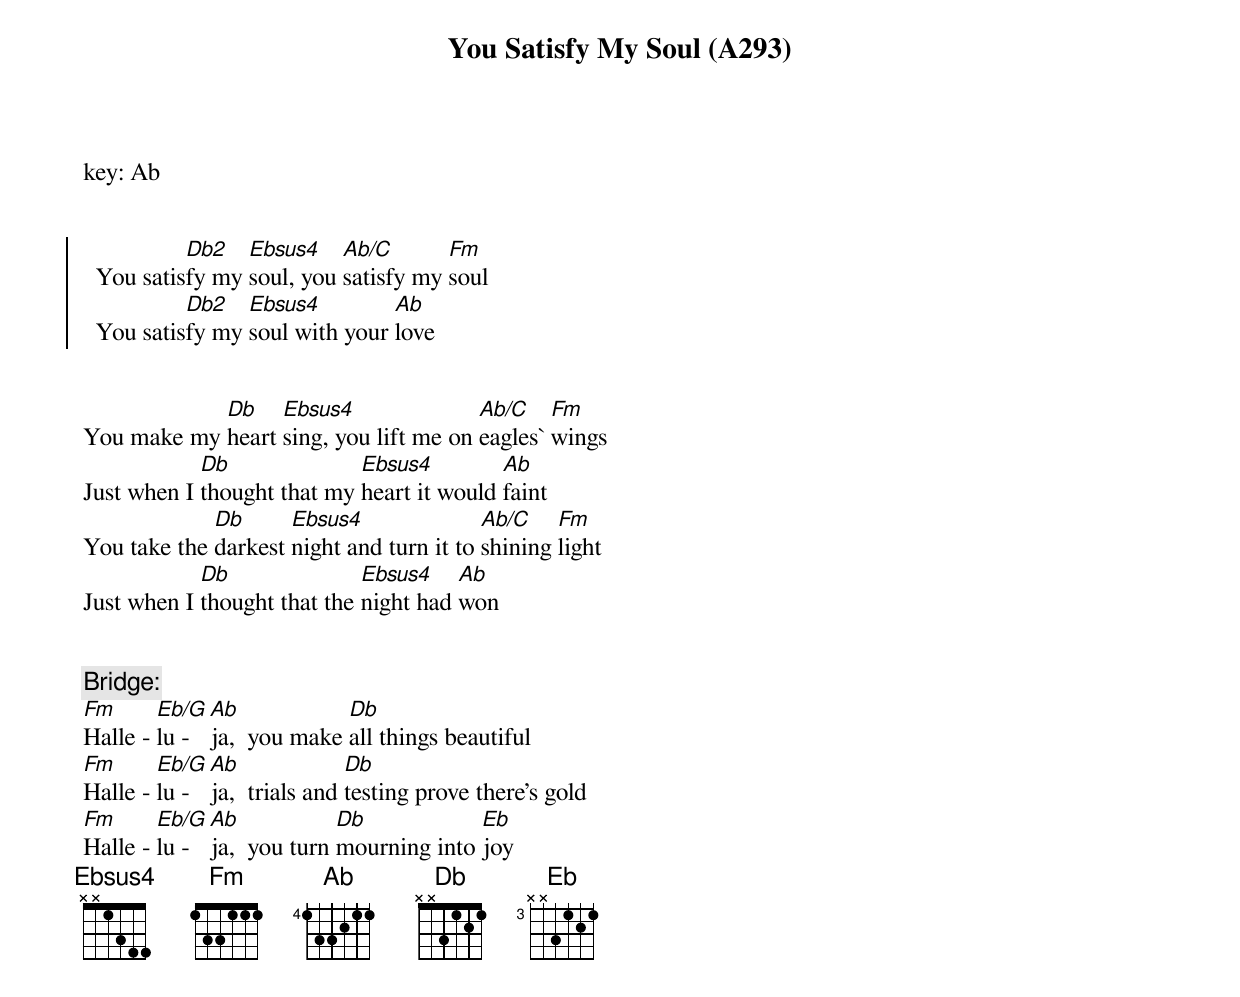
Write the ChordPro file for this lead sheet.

{title: You Satisfy My Soul (A293)}
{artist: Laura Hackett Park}
key: Ab


{soc}
  You satis[Db2]fy my [Ebsus4]soul, you [Ab/C]satisfy my [Fm]soul
  You satis[Db2]fy my [Ebsus4]soul with your [Ab]love
 {eoc}


You make my [Db]heart [Ebsus4]sing, you lift me on [Ab/C]eagles` [Fm]wings
Just when I [Db]thought that my [Ebsus4]heart it would [Ab]faint
You take the [Db]darkest [Ebsus4]night and turn it to [Ab/C]shining [Fm]light
Just when I [Db]thought that the [Ebsus4]night had [Ab]won


{comment: Bridge:}
[Fm]Halle - [Eb/G]lu - [Ab]ja,  you make [Db]all things beautiful
[Fm]Halle - [Eb/G]lu - [Ab]ja,  trials and [Db]testing prove there's gold
[Fm]Halle - [Eb/G]lu - [Ab]ja,  you turn [Db]mourning into [Eb]joy
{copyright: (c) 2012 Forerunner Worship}
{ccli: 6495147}
